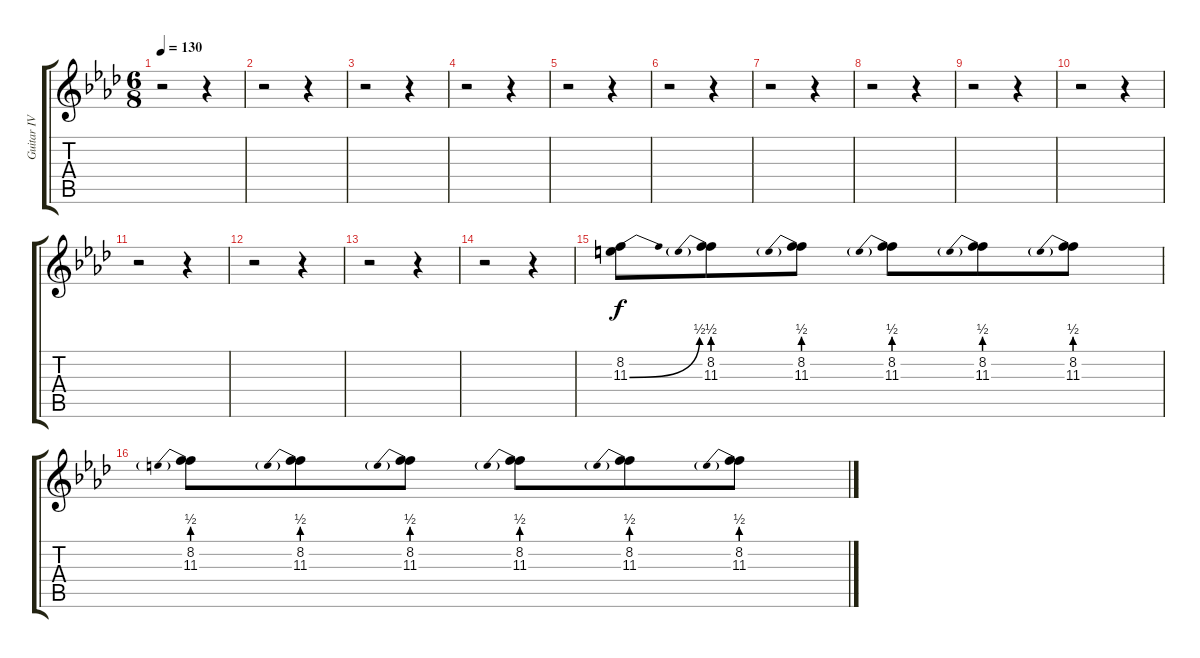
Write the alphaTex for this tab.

\track ("Guitar IV" "Guitar IV") {instrument distortionguitar}
\staff {score tabs}
\tuning (D4 A3 F3 C3 G2 C2) {hide}
\ts (6 8)
\tempo 130
\clef g2
\ks ab
r.2{dy f} r.4 |
r.2 r.4 |
r.2 r.4 |
r.2 r.4 |
r.2 r.4 |
r.2 r.4 |
r.2 r.4 |
r.2 r.4 |
r.2 r.4 |
r.2 r.4 |
r.2 r.4 |
r.2 r.4 |
r.2 r.4 |
r.2 r.4 |
(8.2 11.3{be (bend 0 0 60 2)}).8 (8.2 11.3{be (prebend 0 2 60 2)}).8 (8.2 11.3{be (prebend 0 2 60 2)}).8 (8.2 11.3{be (prebend 0 2 60 2)}).8 (8.2 11.3{be (prebend 0 2 60 2)}).8 (8.2 11.3{be (prebend 0 2 60 2)}).8 |
(8.2 11.3{be (prebend 0 2 60 2)}).8 (8.2 11.3{be (prebend 0 2 60 2)}).8 (8.2 11.3{be (prebend 0 2 60 2)}).8 (8.2 11.3{be (prebend 0 2 60 2)}).8 (8.2 11.3{be (prebend 0 2 60 2)}).8 (8.2 11.3{be (prebend 0 2 60 2)}).8
